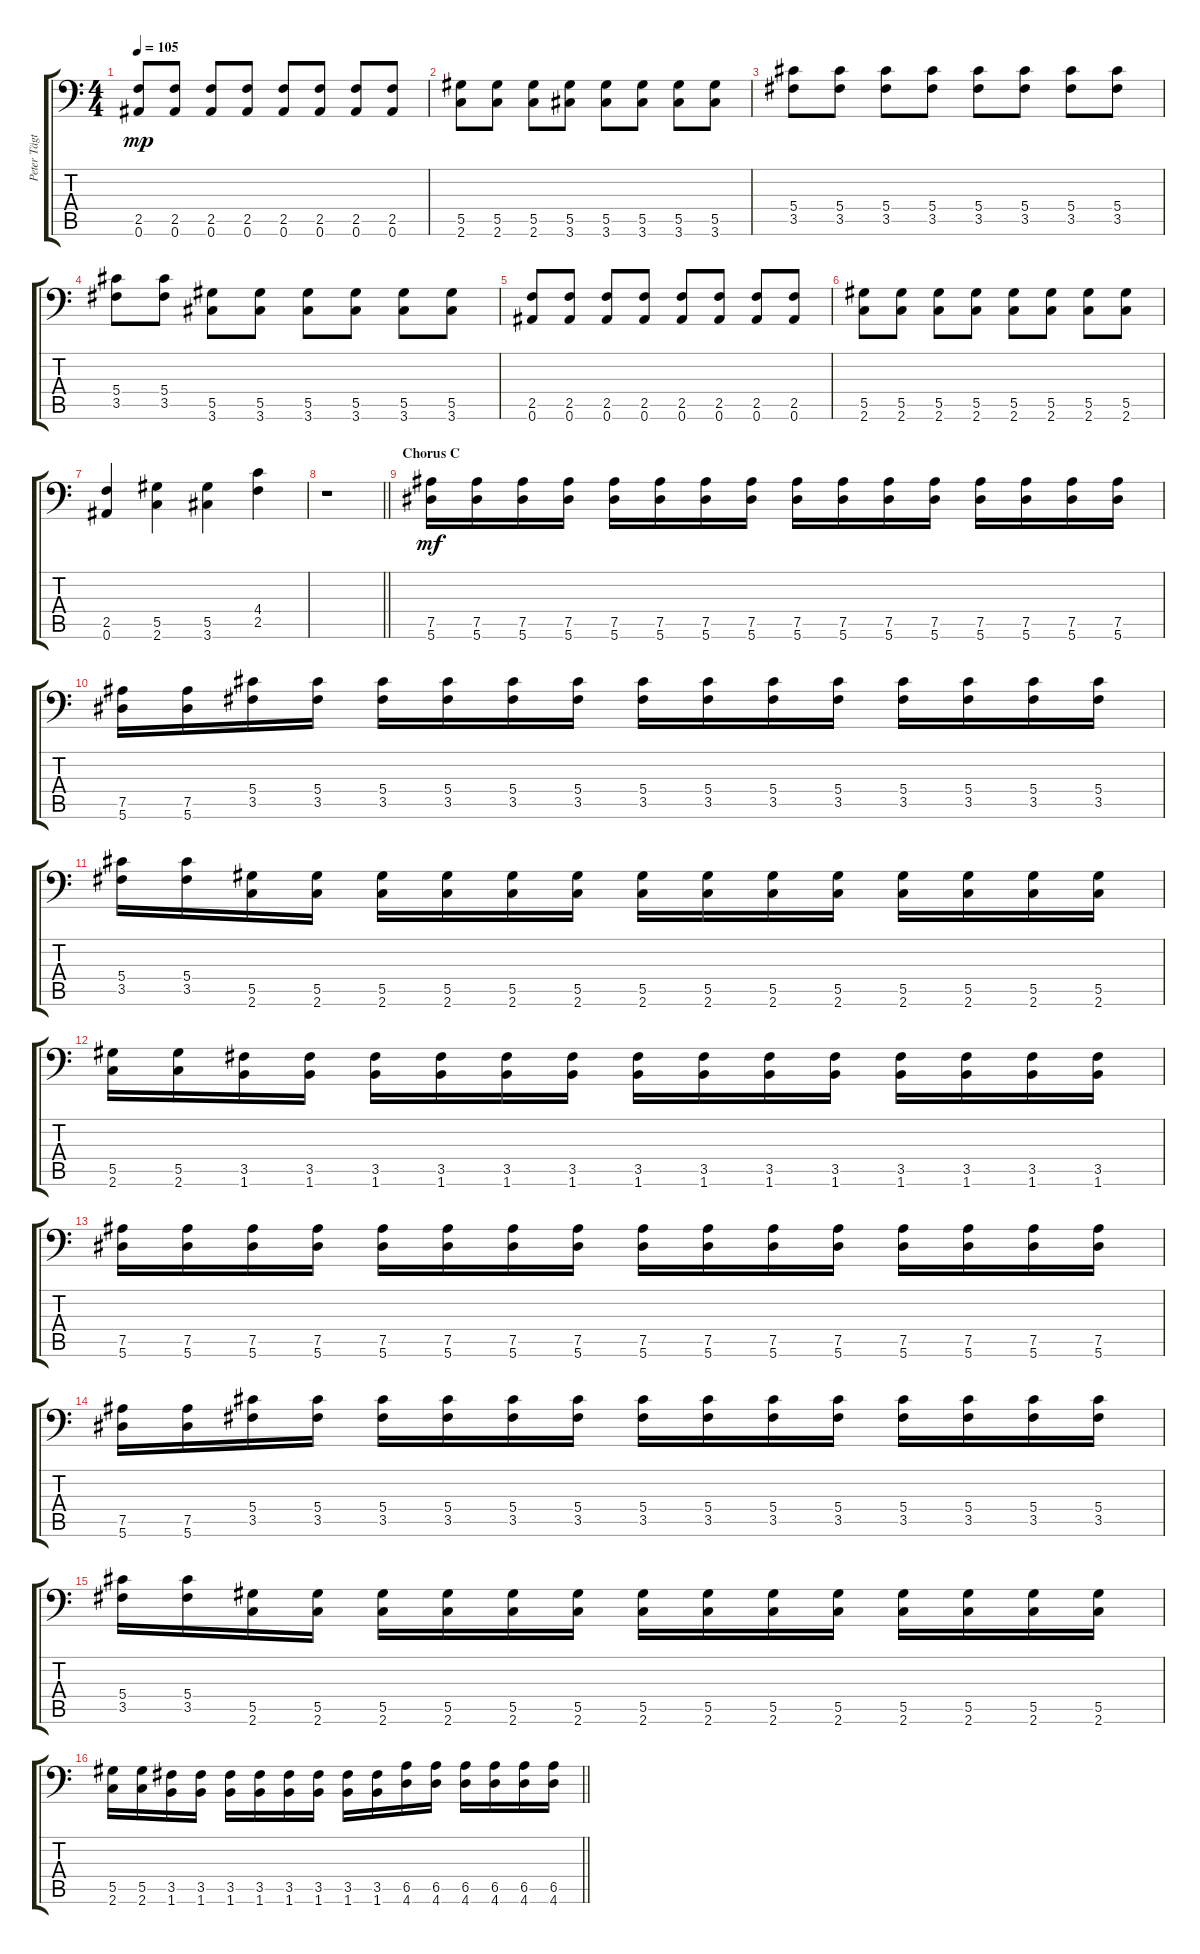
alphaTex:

\track ("Peter Tägtgren (Rythm 2)" "Peter Tägt") {instrument overdrivenguitar}
\staff {score tabs}
\tuning (Bb3 F3 Db3 Ab2 Eb2 Bb1) {hide}
\ts (4 4)
\tempo 105
\clef f4
\ks c
(2.5 0.6).8{dy mp} (2.5 0.6).8 (2.5 0.6).8 (2.5 0.6).8 (2.5 0.6).8 (2.5 0.6).8 (2.5 0.6).8 (2.5 0.6).8 |
(5.5 2.6).8 (5.5 2.6).8 (5.5 2.6).8 (5.5 3.6).8 (5.5 3.6).8 (5.5 3.6).8 (5.5 3.6).8 (5.5 3.6).8 |
(5.4 3.5).8 (5.4 3.5).8 (5.4 3.5).8 (5.4 3.5).8 (5.4 3.5).8 (5.4 3.5).8 (5.4 3.5).8 (5.4 3.5).8 |
(5.4 3.5).8 (5.4 3.5).8 (5.5 3.6).8 (5.5 3.6).8 (5.5 3.6).8 (5.5 3.6).8 (5.5 3.6).8 (5.5 3.6).8 |
(2.5 0.6).8 (2.5 0.6).8 (2.5 0.6).8 (2.5 0.6).8 (2.5 0.6).8 (2.5 0.6).8 (2.5 0.6).8 (2.5 0.6).8 |
(5.5 2.6).8 (5.5 2.6).8 (5.5 2.6).8 (5.5 2.6).8 (5.5 2.6).8 (5.5 2.6).8 (5.5 2.6).8 (5.5 2.6).8 |
(2.5 0.6).4 (5.5 2.6).4 (5.5 3.6).4 (4.4 2.5).4 |
\barLineRight lightlight
r.1 |
\section ("" "Chorus C")
(7.5 5.6).16{dy mf} (7.5 5.6).16 (7.5 5.6).16 (7.5 5.6).16 (7.5 5.6).16 (7.5 5.6).16 (7.5 5.6).16 (7.5 5.6).16 (7.5 5.6).16 (7.5 5.6).16 (7.5 5.6).16 (7.5 5.6).16 (7.5 5.6).16 (7.5 5.6).16 (7.5 5.6).16 (7.5 5.6).16 |
(7.5 5.6).16 (7.5 5.6).16 (5.4 3.5).16 (5.4 3.5).16 (5.4 3.5).16 (5.4 3.5).16 (5.4 3.5).16 (5.4 3.5).16 (5.4 3.5).16 (5.4 3.5).16 (5.4 3.5).16 (5.4 3.5).16 (5.4 3.5).16 (5.4 3.5).16 (5.4 3.5).16 (5.4 3.5).16 |
(5.4 3.5).16 (5.4 3.5).16 (5.5 2.6).16 (5.5 2.6).16 (5.5 2.6).16 (5.5 2.6).16 (5.5 2.6).16 (5.5 2.6).16 (5.5 2.6).16 (5.5 2.6).16 (5.5 2.6).16 (5.5 2.6).16 (5.5 2.6).16 (5.5 2.6).16 (5.5 2.6).16 (5.5 2.6).16 |
(5.5 2.6).16 (5.5 2.6).16 (3.5 1.6).16 (3.5 1.6).16 (3.5 1.6).16 (3.5 1.6).16 (3.5 1.6).16 (3.5 1.6).16 (3.5 1.6).16 (3.5 1.6).16 (3.5 1.6).16 (3.5 1.6).16 (3.5 1.6).16 (3.5 1.6).16 (3.5 1.6).16 (3.5 1.6).16 |
(7.5 5.6).16 (7.5 5.6).16 (7.5 5.6).16 (7.5 5.6).16 (7.5 5.6).16 (7.5 5.6).16 (7.5 5.6).16 (7.5 5.6).16 (7.5 5.6).16 (7.5 5.6).16 (7.5 5.6).16 (7.5 5.6).16 (7.5 5.6).16 (7.5 5.6).16 (7.5 5.6).16 (7.5 5.6).16 |
(7.5 5.6).16 (7.5 5.6).16 (5.4 3.5).16 (5.4 3.5).16 (5.4 3.5).16 (5.4 3.5).16 (5.4 3.5).16 (5.4 3.5).16 (5.4 3.5).16 (5.4 3.5).16 (5.4 3.5).16 (5.4 3.5).16 (5.4 3.5).16 (5.4 3.5).16 (5.4 3.5).16 (5.4 3.5).16 |
(5.4 3.5).16 (5.4 3.5).16 (5.5 2.6).16 (5.5 2.6).16 (5.5 2.6).16 (5.5 2.6).16 (5.5 2.6).16 (5.5 2.6).16 (5.5 2.6).16 (5.5 2.6).16 (5.5 2.6).16 (5.5 2.6).16 (5.5 2.6).16 (5.5 2.6).16 (5.5 2.6).16 (5.5 2.6).16 |
\barLineRight lightlight
(5.5 2.6).16 (5.5 2.6).16 (3.5 1.6).16 (3.5 1.6).16 (3.5 1.6).16 (3.5 1.6).16 (3.5 1.6).16 (3.5 1.6).16 (3.5 1.6).16 (3.5 1.6).16 (6.5 4.6).16 (6.5 4.6).16 (6.5 4.6).16 (6.5 4.6).16 (6.5 4.6).16 (6.5 4.6).16
